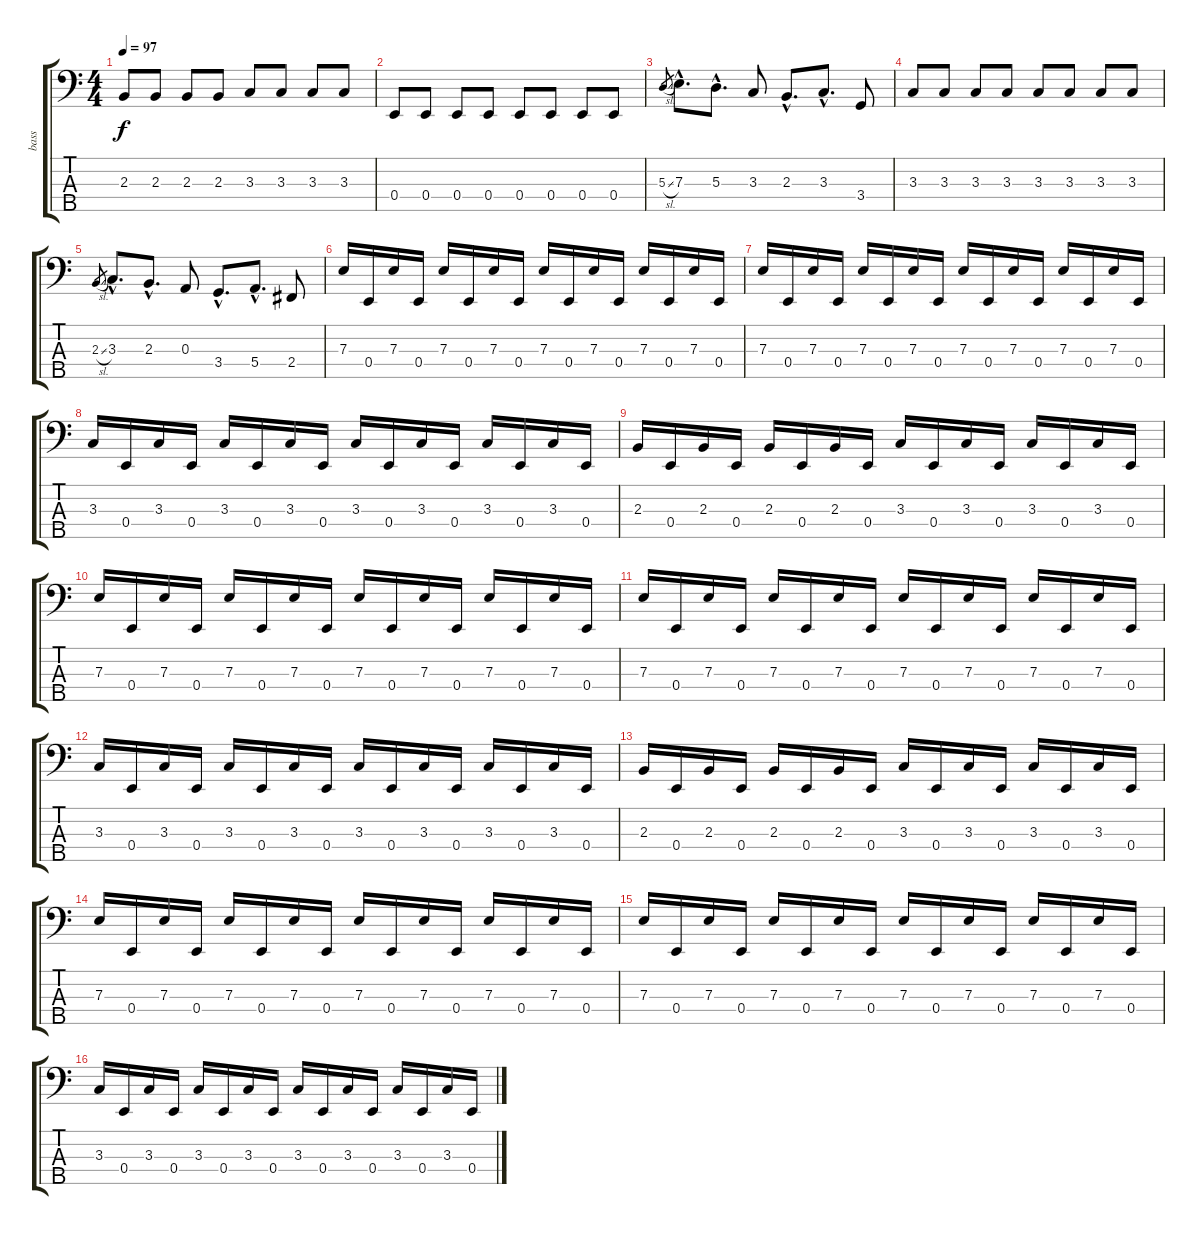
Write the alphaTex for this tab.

\track ("bass" "bass") {instrument electricbasspick}
\staff {score tabs}
\tuning (G2 D2 A1 E1 B0) {hide}
\ts (4 4)
\tempo 97
\clef f4
\ks c
2.3.8{dy f} 2.3.8 2.3.8 2.3.8 3.3.8 3.3.8 3.3.8 3.3.8 |
0.4.8 0.4.8 0.4.8 0.4.8 0.4.8 0.4.8 0.4.8 0.4.8 |
5.3{sl}.8{gr} 7.3{hac}.8{d} 5.3{hac}.8{d} 3.3.8 2.3{hac}.8{d} 3.3{hac}.8{d} 3.4.8 |
3.3.8 3.3.8 3.3.8 3.3.8 3.3.8 3.3.8 3.3.8 3.3.8 |
2.3{sl}.8{gr} 3.3{hac}.8{d} 2.3{hac}.8{d} 0.3.8 3.4{hac}.8{d} 5.4{hac}.8{d} 2.4.8 |
7.3.16{volume 11} 0.4.16 7.3.16 0.4.16 7.3.16 0.4.16 7.3.16 0.4.16 7.3.16 0.4.16 7.3.16 0.4.16 7.3.16 0.4.16 7.3.16 0.4.16 |
7.3.16 0.4.16 7.3.16 0.4.16 7.3.16 0.4.16 7.3.16 0.4.16 7.3.16 0.4.16 7.3.16 0.4.16 7.3.16 0.4.16 7.3.16 0.4.16 |
3.3.16 0.4.16 3.3.16 0.4.16 3.3.16 0.4.16 3.3.16 0.4.16 3.3.16 0.4.16 3.3.16 0.4.16 3.3.16 0.4.16 3.3.16 0.4.16 |
2.3.16 0.4.16 2.3.16 0.4.16 2.3.16 0.4.16 2.3.16 0.4.16 3.3.16 0.4.16 3.3.16 0.4.16 3.3.16 0.4.16 3.3.16 0.4.16 |
7.3.16 0.4.16 7.3.16 0.4.16 7.3.16 0.4.16 7.3.16 0.4.16 7.3.16 0.4.16 7.3.16 0.4.16 7.3.16 0.4.16 7.3.16 0.4.16 |
7.3.16 0.4.16 7.3.16 0.4.16 7.3.16 0.4.16 7.3.16 0.4.16 7.3.16 0.4.16 7.3.16 0.4.16 7.3.16 0.4.16 7.3.16 0.4.16 |
3.3.16 0.4.16 3.3.16 0.4.16 3.3.16 0.4.16 3.3.16 0.4.16 3.3.16 0.4.16 3.3.16 0.4.16 3.3.16 0.4.16 3.3.16 0.4.16 |
2.3.16 0.4.16 2.3.16 0.4.16 2.3.16 0.4.16 2.3.16 0.4.16 3.3.16 0.4.16 3.3.16 0.4.16 3.3.16 0.4.16 3.3.16 0.4.16 |
7.3.16 0.4.16 7.3.16 0.4.16 7.3.16 0.4.16 7.3.16 0.4.16 7.3.16 0.4.16 7.3.16 0.4.16 7.3.16 0.4.16 7.3.16 0.4.16 |
7.3.16 0.4.16 7.3.16 0.4.16 7.3.16 0.4.16 7.3.16 0.4.16 7.3.16 0.4.16 7.3.16 0.4.16 7.3.16 0.4.16 7.3.16 0.4.16 |
3.3.16 0.4.16 3.3.16 0.4.16 3.3.16 0.4.16 3.3.16 0.4.16 3.3.16 0.4.16 3.3.16 0.4.16 3.3.16 0.4.16 3.3.16 0.4.16
